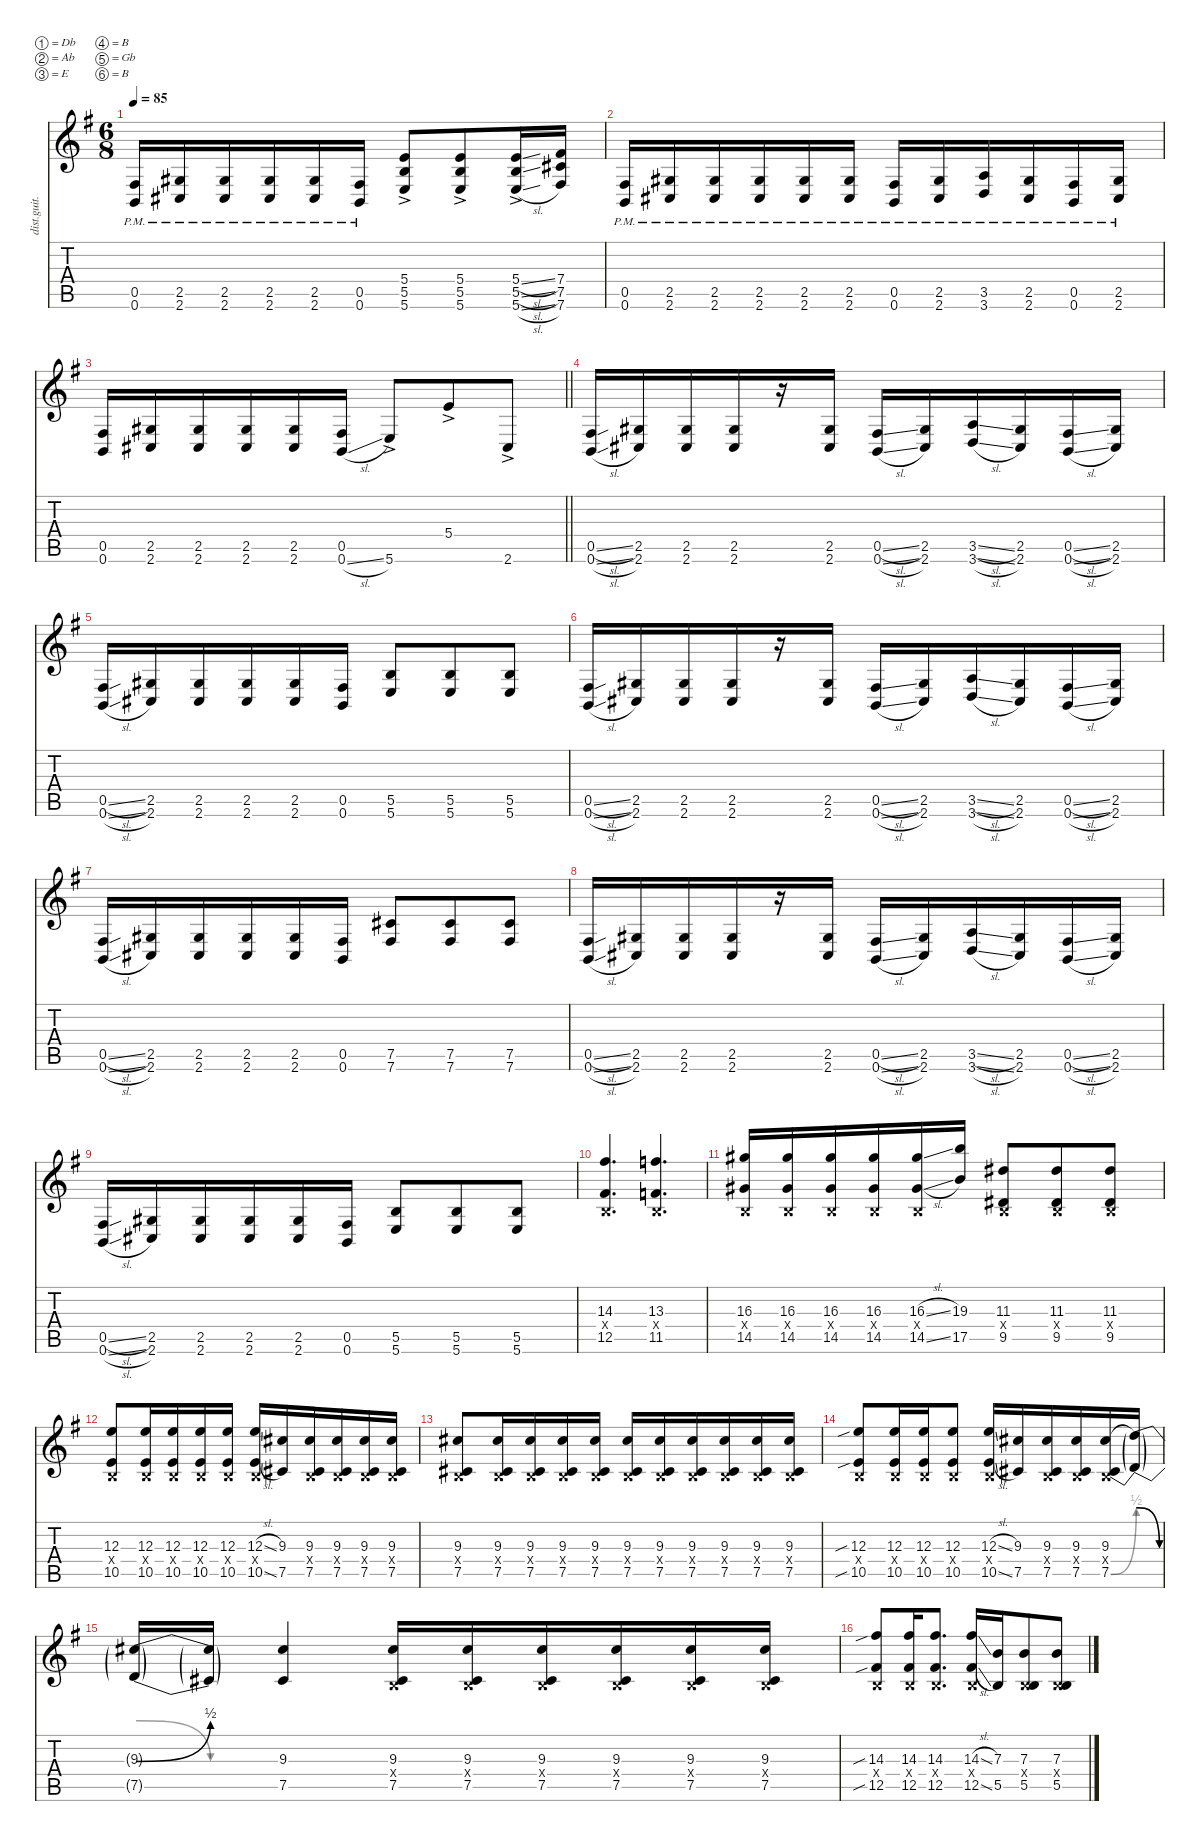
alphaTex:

\defaultSystemsLayout 4
\hideDynamics
\bracketExtendMode nobrackets
\otherSystemsTrackNameOrientation horizontal
\track ("Guitar 1" "dist.guit.") {instrument distortionguitar}
\staff {score tabs}
\tuning (Db4 Ab3 E3 B2 Gb2 B1)
\ts (6 8)
\tempo 85
\clef g2
\ks eminor
(0.5{pm acc #} 0.6{pm acc forcenatural}).16{dy f beam Up} (2.5{pm acc #} 2.6{pm acc #}).16{beam Up} (2.5{pm acc #} 2.6{pm acc #}).16{beam Up} (2.5{pm acc #} 2.6{pm acc #}).16{beam Up} (2.5{pm acc #} 2.6{pm acc #}).16{beam Up} (0.5{pm acc #} 0.6{pm acc forcenatural}).16{beam Up} (5.4{ac acc forcenatural} 5.5{ac acc forcenatural} 5.6{ac acc forcenatural}).8{beam Up} (5.4{ac acc forcenatural} 5.5{ac acc forcenatural} 5.6{ac acc forcenatural}).8{beam Up} (5.4{sl ac acc forcenatural} 5.5{sl ac acc forcenatural} 5.6{sl ac acc forcenatural}).16{beam Up} (7.4{acc #} 7.5{acc #} 7.6{acc #}).16{beam Up} |
(0.5{pm acc #} 0.6{pm acc forcenatural}).16{beam Up} (2.5{pm acc #} 2.6{pm acc #}).16{beam Up} (2.5{pm acc #} 2.6{pm acc #}).16{beam Up} (2.5{pm acc #} 2.6{pm acc #}).16{beam Up} (2.5{pm acc #} 2.6{pm acc #}).16{beam Up} (2.5{pm acc #} 2.6{pm acc #}).16{beam Up} (0.5{pm acc #} 0.6{pm acc forcenatural}).16{beam Up} (2.5{pm acc #} 2.6{pm acc #}).16{beam Up} (3.5{pm acc forcenatural} 3.6{pm acc forcenatural}).16{beam Up} (2.5{pm acc #} 2.6{pm acc #}).16{beam Up} (0.5{pm acc #} 0.6{pm acc forcenatural}).16{beam Up} (2.5{pm acc #} 2.6{pm acc #}).16{beam Up} |
\barLineRight lightlight
(0.5{acc #} 0.6{acc forcenatural}).16{beam Up} (2.5{acc #} 2.6{acc #}).16{beam Up} (2.5{acc #} 2.6{acc #}).16{beam Up} (2.5{acc #} 2.6{acc #}).16{beam Up} (2.5{acc #} 2.6{acc #}).16{beam Up} (0.5{acc #} 0.6{sl acc forcenatural}).16{beam Up} 5.6{ac acc forcenatural}.8{beam Up} 5.4{ac acc forcenatural}.8{beam Up} 2.6{ac acc #}.8{beam Up} |
(0.5{sl acc #} 0.6{sl acc forcenatural}).16{beam Up} (2.5{acc #} 2.6{acc #}).16{beam Up} (2.5{acc #} 2.6{acc #}).16{beam Up} (2.5{acc #} 2.6{acc #}).16{beam Up} r.16{beam Up} (2.5{acc #} 2.6{acc #}).16{beam Up} (0.5{sl acc #} 0.6{sl acc forcenatural}).16{beam Up} (2.5{acc #} 2.6{acc #}).16{beam Up} (3.5{sl acc forcenatural} 3.6{sl acc forcenatural}).16{beam Up} (2.5{acc #} 2.6{acc #}).16{beam Up} (0.5{sl acc #} 0.6{sl acc forcenatural}).16{beam Up} (2.5{acc #} 2.6{acc #}).16{beam Up} |
(0.5{sl acc #} 0.6{sl acc forcenatural}).16{beam Up} (2.5{acc #} 2.6{acc #}).16{beam Up} (2.5{acc #} 2.6{acc #}).16{beam Up} (2.5{acc #} 2.6{acc #}).16{beam Up} (2.5{acc #} 2.6{acc #}).16{beam Up} (0.5{acc #} 0.6{acc forcenatural}).16{beam Up} (5.5{acc forcenatural} 5.6{acc forcenatural}).8{beam Up} (5.5{acc forcenatural} 5.6{acc forcenatural}).8{beam Up} (5.5{acc forcenatural} 5.6{acc forcenatural}).8{beam Up} |
(0.5{sl acc #} 0.6{sl acc forcenatural}).16{beam Up} (2.5{acc #} 2.6{acc #}).16{beam Up} (2.5{acc #} 2.6{acc #}).16{beam Up} (2.5{acc #} 2.6{acc #}).16{beam Up} r.16{beam Up} (2.5{acc #} 2.6{acc #}).16{beam Up} (0.5{sl acc #} 0.6{sl acc forcenatural}).16{beam Up} (2.5{acc #} 2.6{acc #}).16{beam Up} (3.5{sl acc forcenatural} 3.6{sl acc forcenatural}).16{beam Up} (2.5{acc #} 2.6{acc #}).16{beam Up} (0.5{sl acc #} 0.6{sl acc forcenatural}).16{beam Up} (2.5{acc #} 2.6{acc #}).16{beam Up} |
(0.5{sl acc #} 0.6{sl acc forcenatural}).16{beam Up} (2.5{acc #} 2.6{acc #}).16{beam Up} (2.5{acc #} 2.6{acc #}).16{beam Up} (2.5{acc #} 2.6{acc #}).16{beam Up} (2.5{acc #} 2.6{acc #}).16{beam Up} (0.5{acc #} 0.6{acc forcenatural}).16{beam Up} (7.5{acc #} 7.6{acc #}).8{beam Up} (7.5{acc #} 7.6{acc #}).8{beam Up} (7.5{acc #} 7.6{acc #}).8{beam Up} |
(0.5{sl acc #} 0.6{sl acc forcenatural}).16{beam Up} (2.5{acc #} 2.6{acc #}).16{beam Up} (2.5{acc #} 2.6{acc #}).16{beam Up} (2.5{acc #} 2.6{acc #}).16{beam Up} r.16{beam Up} (2.5{acc #} 2.6{acc #}).16{beam Up} (0.5{sl acc #} 0.6{sl acc forcenatural}).16{beam Up} (2.5{acc #} 2.6{acc #}).16{beam Up} (3.5{sl acc forcenatural} 3.6{sl acc forcenatural}).16{beam Up} (2.5{acc #} 2.6{acc #}).16{beam Up} (0.5{sl acc #} 0.6{sl acc forcenatural}).16{beam Up} (2.5{acc #} 2.6{acc #}).16{beam Up} |
(0.5{sl acc #} 0.6{sl acc forcenatural}).16{beam Up} (2.5{acc #} 2.6{acc #}).16{beam Up} (2.5{acc #} 2.6{acc #}).16{beam Up} (2.5{acc #} 2.6{acc #}).16{beam Up} (2.5{acc #} 2.6{acc #}).16{beam Up} (0.5{acc #} 0.6{acc forcenatural}).16{beam Up} (5.5{acc forcenatural} 5.6{acc forcenatural}).8{beam Up} (5.5{acc forcenatural} 5.6{acc forcenatural}).8{beam Up} (5.5{acc forcenatural} 5.6{acc forcenatural}).8{beam Up} |
(14.3{acc #} 0.4{x acc forcenatural} 12.5{acc #}).4{d beam Up} (13.3{acc forcenatural} 0.4{x acc forcenatural} 11.5{acc forcenatural}).4{d beam Up} |
(16.3{acc #} 0.4{x acc forcenatural} 14.5{acc #}).16{beam Up} (16.3{acc #} 0.4{x acc forcenatural} 14.5{acc #}).16{beam Up} (16.3{acc #} 0.4{x acc forcenatural} 14.5{acc #}).16{beam Up} (16.3{acc #} 0.4{x acc forcenatural} 14.5{acc #}).16{beam Up} (16.3{sl acc #} 0.4{x acc forcenatural} 14.5{sl acc #}).16{beam Up} (19.3{acc forcenatural} 17.5{acc forcenatural}).16{beam Up} (11.3{acc #} 0.4{x acc forcenatural} 9.5{acc #}).8{beam Up} (11.3{acc #} 0.4{x acc forcenatural} 9.5{acc #}).8{beam Up} (11.3{acc #} 0.4{x acc forcenatural} 9.5{acc #}).8{beam Up} |
(12.3{acc forcenatural} 0.4{x acc forcenatural} 10.5{acc forcenatural}).8{beam Up} (12.3{acc forcenatural} 0.4{x acc forcenatural} 10.5{acc forcenatural}).16{beam Up} (12.3{acc forcenatural} 0.4{x acc forcenatural} 10.5{acc forcenatural}).16{beam Up} (12.3{acc forcenatural} 0.4{x acc forcenatural} 10.5{acc forcenatural}).16{beam Up} (12.3{acc forcenatural} 0.4{x acc forcenatural} 10.5{acc forcenatural}).16{beam Up} (12.3{sl acc forcenatural} 0.4{x acc forcenatural} 10.5{sl acc forcenatural}).16{beam Up} (9.3{acc #} 7.5{acc #}).16{beam Up} (9.3{acc #} 0.4{x acc forcenatural} 7.5{acc #}).16{beam Up} (9.3{acc #} 0.4{x acc forcenatural} 7.5{acc #}).16{beam Up} (9.3{acc #} 0.4{x acc forcenatural} 7.5{acc #}).16{beam Up} (9.3{acc #} 0.4{x acc forcenatural} 7.5{acc #}).16{beam Up} |
(9.3{acc #} 0.4{x acc forcenatural} 7.5{acc #}).8{beam Up} (9.3{acc #} 0.4{x acc forcenatural} 7.5{acc #}).16{beam Up} (9.3{acc #} 0.4{x acc forcenatural} 7.5{acc #}).16{beam Up} (9.3{acc #} 0.4{x acc forcenatural} 7.5{acc #}).16{beam Up} (9.3{acc #} 0.4{x acc forcenatural} 7.5{acc #}).16{beam Up} (9.3{acc #} 0.4{x acc forcenatural} 7.5{acc #}).16{beam Up} (9.3{acc #} 0.4{x acc forcenatural} 7.5{acc #}).16{beam Up} (9.3{acc #} 0.4{x acc forcenatural} 7.5{acc #}).16{beam Up} (9.3{acc #} 0.4{x acc forcenatural} 7.5{acc #}).16{beam Up} (9.3{acc #} 0.4{x acc forcenatural} 7.5{acc #}).16{beam Up} (9.3{acc #} 0.4{x acc forcenatural} 7.5{acc #}).16{beam Up} |
(12.3{sib acc forcenatural} 0.4{x acc forcenatural} 10.5{sib acc forcenatural}).8{beam Up} (12.3{acc forcenatural} 0.4{x acc forcenatural} 10.5{acc forcenatural}).16{beam Up} (12.3{acc forcenatural} 0.4{x acc forcenatural} 10.5{acc forcenatural}).16{beam Up} (12.3{acc forcenatural} 0.4{x acc forcenatural} 10.5{acc forcenatural}).8{beam Up} (12.3{sl acc forcenatural} 0.4{x acc forcenatural} 10.5{sl acc forcenatural}).16{beam Up} (9.3{acc #} 7.5{acc #}).16{beam Up} (9.3{acc #} 0.4{x acc forcenatural} 7.5{acc #}).16{beam Up} (9.3{acc #} 0.4{x acc forcenatural} 7.5{acc #}).16{beam Up} (9.3{be (hold 0 0 60 0) acc #} 0.4{x acc forcenatural} 7.5{be (bend 0 0 60 2) acc #}).16{beam Up} (9.3{be (release 0 2 60 0) t} 7.5{be (release 0 2 60 0) t}).16{beam Up} |
(9.3{be (bend 0 0 60 2) t acc #} 7.5{be (release 0 2 60 0) t}).16{beam Up} (9.3{be (hold 0 0 60 0) t acc #} 7.5{be (hold 0 0 60 0) t acc #}).16{beam Up} (9.3{acc #} 7.5{acc #}).4{beam Up} (9.3{acc #} 0.4{x acc forcenatural} 7.5{acc #}).16{beam Up} (9.3{acc #} 0.4{x acc forcenatural} 7.5{acc #}).16{beam Up} (9.3{acc #} 0.4{x acc forcenatural} 7.5{acc #}).16{beam Up} (9.3{acc #} 0.4{x acc forcenatural} 7.5{acc #}).16{beam Up} (9.3{acc #} 0.4{x acc forcenatural} 7.5{acc #}).16{beam Up} (9.3{acc #} 0.4{x acc forcenatural} 7.5{acc #}).16{beam Up} |
(14.3{sib acc #} 0.4{x acc forcenatural} 12.5{sib acc #}).8{beam Up} (14.3{acc #} 0.4{x acc forcenatural} 12.5{acc #}).16{beam Up} (14.3{acc #} 0.4{x acc forcenatural} 12.5{acc #}).8{d beam Up} (14.3{sl acc #} 0.4{x acc forcenatural} 12.5{sl acc #}).16{beam Up} (7.3{acc forcenatural} 5.5{acc forcenatural}).16{beam Up} (7.3{acc forcenatural} 0.4{x acc forcenatural} 5.5{acc forcenatural}).8{beam Up} (7.3{acc forcenatural} 0.4{x acc forcenatural} 5.5{acc forcenatural}).8{beam Up}
